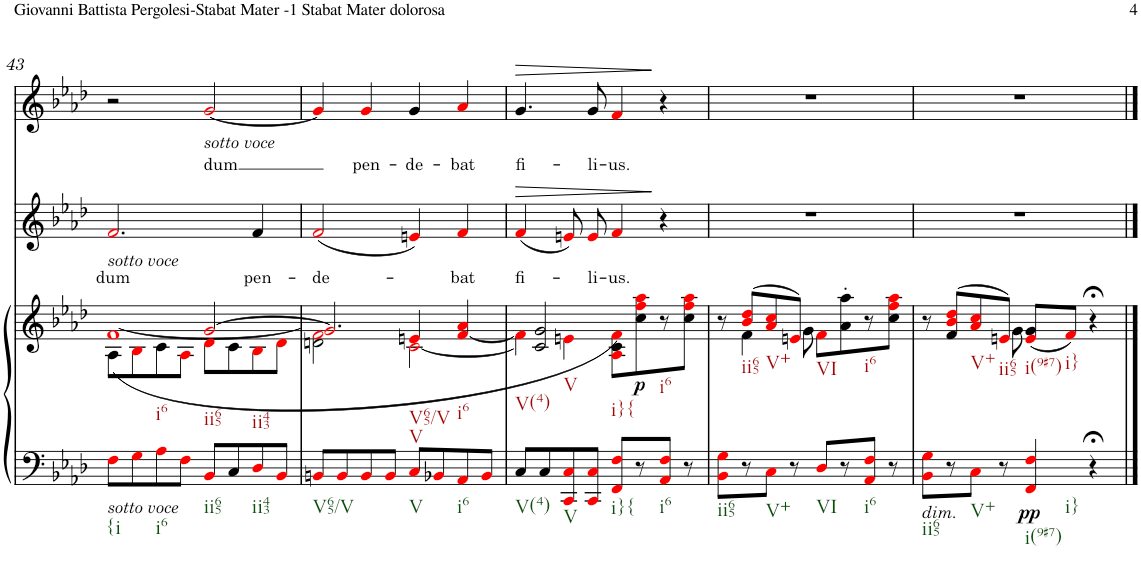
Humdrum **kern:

**kern	**kern	**dynam	**kern	**text	**dynam	**kern	**text	**dynam
*part3	*part3	*part3	*part2	*part2	*part2	*part1	*part1	*part1
*staff4	*staff3	*staff3/4	*staff2	*staff2	*staff2	*staff1	*staff1	*staff1
*I"Violino I/II Viola Violoncello Contrabasso e organo	*	*	*I"Alto	*	*	*I"Soprano	*	*
!!LO:PB:g=z
*clefF4	*clefG2	*	*clefG2	*	*	*clefG2	*	*
*k[b-e-a-d-]	*k[b-e-a-d-]	*	*k[b-e-a-d-]	*	*	*k[b-e-a-d-]	*	*
*M4/4	*M4/4	*	*M4/4	*	*	*M4/4	*	*
*met(c)	*met(c)	*	*met(c)	*	*	*met(c)	*	*
=43	=43	=43	=43	=43	=43	=43	=43	=43
*	*^	*	*	*	*	*	*	*
*	*	*^	*	*	*	*	*	*	*
!	!	!	!	!	!LO:TX:b:i:t=sotto voce	!	!	!	!	!
!LO:TX:b:i:t=sotto voce	!	!	!	!	!	!	!	!	!	!
!	!	!	!	!	!	!LO:LY:b	!	!	!	!
8Fi\L	2ryy	8A-\L	([<1fi	.	2.fi/	dum	.	2r	.	.
8Gi\	.	8B-i\	.	.	.	.	.	.	.	.
8A-i\	.	8c\	.	.	.	.	.	.	.	.
8Fi\J	.	8A-i\J	.	.	.	.	.	.	.	.
!	!	!	!	!	!	!	!	!LO:TX:b:i:t=sotto voce	!	!
!	!	!	!	!	!	!	!	!	!LO:LY:b	!
8BB-i/L	[>2gi/	8d-i\L	.	.	.	.	.	[<2gi/	dum	.
8C/	.	8c\	.	.	.	.	.	.	.	.
!	!	!	!	!	!	!LO:LY:b	!	!	!	!
8D-i/	.	8B-i\	.	.	4f/	pen-	.	.	.	.
8BB-i/J	.	8d-i\J	.	.	.	.	.	.	.	.
=44	=44	=44	=44	=44	=44	=44	=44	=44	=44	=44
!	!	!	!	!	!	!LO:LY:b	!	!	!	!
8BBni/L	2.gi/]	2ryy	2dn\ 2fi\]	.	(<2fi/	-de-	.	4gi/]	.	.
8BBi/	.	.	.	.	.	.	.	.	.	.
!	!	!	!	!	!	!	!	!	!LO:LY:b	!
8BBi/	.	.	.	.	.	.	.	4gi/	pen-	.
8BBi/J	.	.	.	.	.	.	.	.	.	.
!	!	!	!	!	!	!	!	!	!LO:LY:b	!
8Ci/L	.	[<2ci\	4eni/	.	4eni/)	.	.	4g/	-de-	.
8BB-Xi/	.	.	.	.	.	.	.	.	.	.
!	!	!	!	!	!	!LO:LY:b	!	!	!LO:LY:b	!
8AA-i/	[<4fi/ 4a-i/	.	4ryy	.	4fi/	-bat	.	4a-i/	-bat	.
8BB-i/J	.	.	.	.	.	.	.	.	.	.
=45	=45	=45	=45	=45	=45	=45	=45	=45	=45	=45
!	!	!	!	!	!	!LO:LY:b	!LO:HP:b	!	!LO:LY:b	!LO:HP:b
8C/L	4fi\]	2c/] 2g/	4ryy	.	(<4fi/	fi-	>	4.g/	fi-	>
8C/	.	.	.	.	.	.	.	.	.	.
8CCi/ 8Ci/	4eni\	.	4ryy	.	8eni/L)	.	.	.	.	.
!	!	!	!	!	!	!LO:LY:b	!	!	!LO:LY:b	!
8CCi/ 8Ci/J	.	.	.	.	8ei/J	-li-	.	8g/	-li-	.
!	!	!	!	!	!	!LO:LY:b	!	!	!LO:LY:b	!
8FFi/ 8Fi/L	8A-i\ 8c\ 8fi\L	2ryy	2ryy)	.	4fi/	-us.	.	4fi/	-us.	.
!	!	!	!	!LO:DY:b	!	!	!	!	!	!
8r	8cc\ 8ffi\ 8aa-i\	.	.	p	.	.	.	.	.	.
8AA-i/ 8Fi/J	8r	.	.	.	4r	.	]	4r	.	]
8r	8cc\ 8ffi\ 8aa-i\J	.	.	.	.	.	.	.	.	.
*	*	*v	*v	*	*	*	*	*	*	*
=46	=46	=46	=46	=46	=46	=46	=46	=46	=46
8BB-i\ 8Gi\L	8r	8ryy	.	1r	.	.	1r	.	.
8r	(>8b-i/ 8dd-i/L	4f\	.	.	.	.	.	.	.
8Ci\J	8a-i/ 8cci/	.	.	.	.	.	.	.	.
8r	8eni/J)	8g\	.	.	.	.	.	.	.
8D-i/L	8fi\L	2ryy	.	.	.	.	.	.	.
8r	8a-\' 8aa-\'	.	.	.	.	.	.	.	.
8AA-i/ 8Fi/J	8r	.	.	.	.	.	.	.	.
8r	8cc\ 8ffi\ 8aa-i\J	.	.	.	.	.	.	.	.
=47	=47	=47	=47	=47	=47	=47	=47	=47	=47
!LO:TX:b:i:t=dim.	!	!	!	!	!	!	!	!	!
8BB-i\ 8Gi\L	8r	4.ryy	.	1r	.	.	1r	.	.
8r	(>8f/ 8b-i/ 8dd-i/L	.	.	.	.	.	.	.	.
8Ci\J	8a-i/ 8cci/	.	.	.	.	.	.	.	.
8r	8eni/J)	8g\	.	.	.	.	.	.	.
!	!	!	!LO:DY:b=2	!	!	!	!	!	!
4FFi/ 4Fi/	(<8ei/ 8g/L	2ryy	pp	.	.	.	.	.	.
.	8fi/J)	.	.	.	.	.	.	.	.
4r;<	4r;<	.	.	.	.	.	.	.	.
*	*v	*v	*	*	*	*	*	*	*
==	==	==	==	==	==	==	==	==
*-	*-	*-	*-	*-	*-	*-	*-	*-
